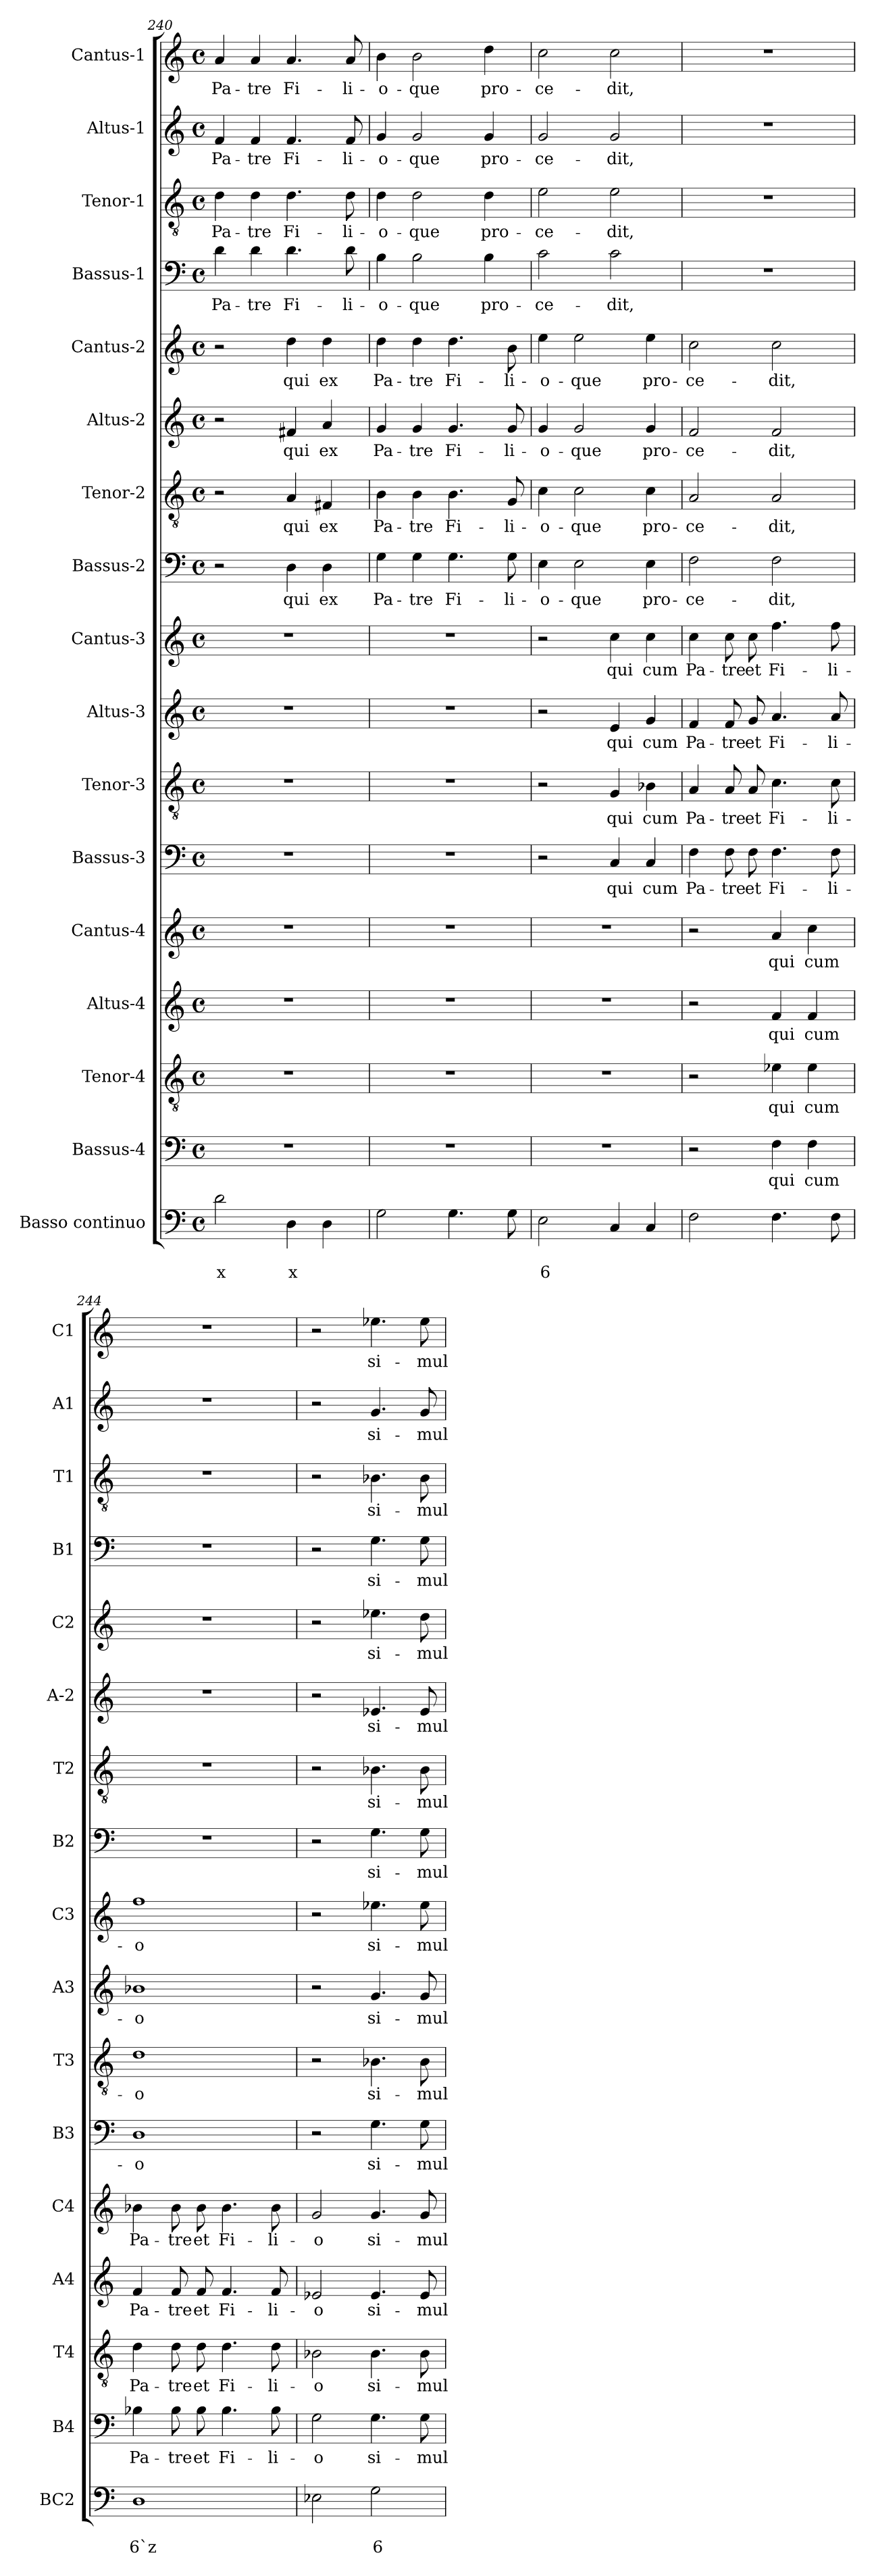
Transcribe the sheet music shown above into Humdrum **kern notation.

**kern	**text	**text	**kern	**text	**kern	**text	**kern	**text	**kern	**text	**kern	**text	**kern	**text	**kern	**text	**kern	**text	**kern	**text	**kern	**text	**kern	**text	**kern	**text	**kern	**text	**kern	**text	**kern	**text	**kern	**text
*part17	*part17	*part17	*part16	*part16	*part15	*part15	*part14	*part14	*part13	*part13	*part12	*part12	*part11	*part11	*part10	*part10	*part9	*part9	*part8	*part8	*part7	*part7	*part6	*part6	*part5	*part5	*part4	*part4	*part3	*part3	*part2	*part2	*part1	*part1
*staff17	*staff17	*staff17	*staff16	*staff16	*staff15	*staff15	*staff14	*staff14	*staff13	*staff13	*staff12	*staff12	*staff11	*staff11	*staff10	*staff10	*staff9	*staff9	*staff8	*staff8	*staff7	*staff7	*staff6	*staff6	*staff5	*staff5	*staff4	*staff4	*staff3	*staff3	*staff2	*staff2	*staff1	*staff1
*I"Basso continuo	*	*	*I"Bassus-4	*	*I"Tenor-4	*	*I"Altus-4	*	*I"Cantus-4	*	*I"Bassus-3	*	*I"Tenor-3	*	*I"Altus-3	*	*I"Cantus-3	*	*I"Bassus-2	*	*I"Tenor-2	*	*I"Altus-2	*	*I"Cantus-2	*	*I"Bassus-1	*	*I"Tenor-1	*	*I"Altus-1	*	*I"Cantus-1	*
*I'BC2	*	*	*I'B4	*	*I'T4	*	*I'A4	*	*I'C4	*	*I'B3	*	*I'T3	*	*I'A3	*	*I'C3	*	*I'B2	*	*I'T2	*	*I'A-2	*	*I'C2	*	*I'B1	*	*I'T1	*	*I'A1	*	*I'C1	*
!!LO:PB:g=z
*clefF4	*	*	*clefF4	*	*clefGv2	*	*clefG2	*	*clefG2	*	*clefF4	*	*clefGv2	*	*clefG2	*	*clefG2	*	*clefF4	*	*clefGv2	*	*clefG2	*	*clefG2	*	*clefF4	*	*clefGv2	*	*clefG2	*	*clefG2	*
*k[]	*	*	*k[]	*	*k[]	*	*k[]	*	*k[]	*	*k[]	*	*k[]	*	*k[]	*	*k[]	*	*k[]	*	*k[]	*	*k[]	*	*k[]	*	*k[]	*	*k[]	*	*k[]	*	*k[]	*
*C:	*	*	*C:	*	*C:	*	*C:	*	*C:	*	*C:	*	*C:	*	*C:	*	*C:	*	*C:	*	*C:	*	*C:	*	*C:	*	*C:	*	*C:	*	*C:	*	*C:	*
*M4/4	*	*	*M4/4	*	*M4/4	*	*M4/4	*	*M4/4	*	*M4/4	*	*M4/4	*	*M4/4	*	*M4/4	*	*M4/4	*	*M4/4	*	*M4/4	*	*M4/4	*	*M4/4	*	*M4/4	*	*M4/4	*	*M4/4	*
*met(c)	*	*	*met(c)	*	*met(c)	*	*met(c)	*	*met(c)	*	*met(c)	*	*met(c)	*	*met(c)	*	*met(c)	*	*met(c)	*	*met(c)	*	*met(c)	*	*met(c)	*	*met(c)	*	*met(c)	*	*met(c)	*	*met(c)	*
=240	=240	=240	=240	=240	=240	=240	=240	=240	=240	=240	=240	=240	=240	=240	=240	=240	=240	=240	=240	=240	=240	=240	=240	=240	=240	=240	=240	=240	=240	=240	=240	=240	=240	=240
!	!	!LO:LY:b	!	!	!	!	!	!	!	!	!	!	!	!	!	!	!	!	!	!	!	!	!	!	!	!	!	!LO:LY:b	!	!LO:LY:b	!	!LO:LY:b	!	!LO:LY:b
2d\	.	x	1r	.	1r	.	1r	.	1r	.	1r	.	1r	.	1r	.	1r	.	2r	.	2r	.	2r	.	2r	.	4d\	Pa-	4d\	Pa-	4f/	Pa-	4a/	Pa-
!	!	!	!	!	!	!	!	!	!	!	!	!	!	!	!	!	!	!	!	!	!	!	!	!	!	!	!	!LO:LY:b	!	!LO:LY:b	!	!LO:LY:b	!	!LO:LY:b
.	.	.	.	.	.	.	.	.	.	.	.	.	.	.	.	.	.	.	.	.	.	.	.	.	.	.	4d\	-tre	4d\	-tre	4f/	-tre	4a/	-tre
!	!	!LO:LY:b	!	!	!	!	!	!	!	!	!	!	!	!	!	!	!	!	!	!LO:LY:b	!	!LO:LY:b	!	!LO:LY:b	!	!LO:LY:b	!	!LO:LY:b	!	!LO:LY:b	!	!LO:LY:b	!	!LO:LY:b
4D\	.	x	.	.	.	.	.	.	.	.	.	.	.	.	.	.	.	.	4D\	qui	4A/	qui	4f#X/	qui	4dd\	qui	4.d\	Fi-	4.d\	Fi-	4.f/	Fi-	4.a/	Fi-
!	!	!	!	!	!	!	!	!	!	!	!	!	!	!	!	!	!	!	!	!LO:LY:b	!	!LO:LY:b	!	!LO:LY:b	!	!LO:LY:b	!	!	!	!	!	!	!	!
4D\	.	.	.	.	.	.	.	.	.	.	.	.	.	.	.	.	.	.	4D\	ex	4F#X/	ex	4a/	ex	4dd\	ex	.	.	.	.	.	.	.	.
!	!	!	!	!	!	!	!	!	!	!	!	!	!	!	!	!	!	!	!	!	!	!	!	!	!	!	!	!LO:LY:b	!	!LO:LY:b	!	!LO:LY:b	!	!LO:LY:b
.	.	.	.	.	.	.	.	.	.	.	.	.	.	.	.	.	.	.	.	.	.	.	.	.	.	.	8d\	-li-	8d\	-li-	8f/	-li-	8a/	-li-
=241	=241	=241	=241	=241	=241	=241	=241	=241	=241	=241	=241	=241	=241	=241	=241	=241	=241	=241	=241	=241	=241	=241	=241	=241	=241	=241	=241	=241	=241	=241	=241	=241	=241	=241
!	!	!	!	!	!	!	!	!	!	!	!	!	!	!	!	!	!	!	!	!LO:LY:b	!	!LO:LY:b	!	!LO:LY:b	!	!LO:LY:b	!	!LO:LY:b	!	!LO:LY:b	!	!LO:LY:b	!	!LO:LY:b
2G\	.	.	1r	.	1r	.	1r	.	1r	.	1r	.	1r	.	1r	.	1r	.	4G\	Pa-	4B\	Pa-	4g/	Pa-	4dd\	Pa-	4B\	-o-	4d\	-o-	4g/	-o-	4b\	-o-
!	!	!	!	!	!	!	!	!	!	!	!	!	!	!	!	!	!	!	!	!LO:LY:b	!	!LO:LY:b	!	!LO:LY:b	!	!LO:LY:b	!	!LO:LY:b	!	!LO:LY:b	!	!LO:LY:b	!	!LO:LY:b
.	.	.	.	.	.	.	.	.	.	.	.	.	.	.	.	.	.	.	4G\	-tre	4B\	-tre	4g/	-tre	4dd\	-tre	2B\	-que	2d\	-que	2g/	-que	2b\	-que
!	!	!	!	!	!	!	!	!	!	!	!	!	!	!	!	!	!	!	!	!LO:LY:b	!	!LO:LY:b	!	!LO:LY:b	!	!LO:LY:b	!	!	!	!	!	!	!	!
4.G\	.	.	.	.	.	.	.	.	.	.	.	.	.	.	.	.	.	.	4.G\	Fi-	4.B\	Fi-	4.g/	Fi-	4.dd\	Fi-	.	.	.	.	.	.	.	.
!	!	!	!	!	!	!	!	!	!	!	!	!	!	!	!	!	!	!	!	!	!	!	!	!	!	!	!	!LO:LY:b	!	!LO:LY:b	!	!LO:LY:b	!	!LO:LY:b
.	.	.	.	.	.	.	.	.	.	.	.	.	.	.	.	.	.	.	.	.	.	.	.	.	.	.	4B\	pro-	4d\	pro-	4g/	pro-	4dd\	pro-
!	!	!	!	!	!	!	!	!	!	!	!	!	!	!	!	!	!	!	!	!LO:LY:b	!	!LO:LY:b	!	!LO:LY:b	!	!LO:LY:b	!	!	!	!	!	!	!	!
8G\	.	.	.	.	.	.	.	.	.	.	.	.	.	.	.	.	.	.	8G\	-li-	8G/	-li-	8g/	-li-	8b\	-li-	.	.	.	.	.	.	.	.
=242	=242	=242	=242	=242	=242	=242	=242	=242	=242	=242	=242	=242	=242	=242	=242	=242	=242	=242	=242	=242	=242	=242	=242	=242	=242	=242	=242	=242	=242	=242	=242	=242	=242	=242
!	!	!LO:LY:b	!	!	!	!	!	!	!	!	!	!	!	!	!	!	!	!	!	!LO:LY:b	!	!LO:LY:b	!	!LO:LY:b	!	!LO:LY:b	!	!LO:LY:b	!	!LO:LY:b	!	!LO:LY:b	!	!LO:LY:b
2E\	.	6	1r	.	1r	.	1r	.	1r	.	2r	.	2r	.	2r	.	2r	.	4E\	-o-	4c\	-o-	4g/	-o-	4ee\	-o-	2c\	-ce-	2e\	-ce-	2g/	-ce-	2cc\	-ce-
!	!	!	!	!	!	!	!	!	!	!	!	!	!	!	!	!	!	!	!	!LO:LY:b	!	!LO:LY:b	!	!LO:LY:b	!	!LO:LY:b	!	!	!	!	!	!	!	!
.	.	.	.	.	.	.	.	.	.	.	.	.	.	.	.	.	.	.	2E\	-que	2c\	-que	2g/	-que	2ee\	-que	.	.	.	.	.	.	.	.
!	!	!	!	!	!	!	!	!	!	!	!	!LO:LY:b	!	!LO:LY:b	!	!LO:LY:b	!	!LO:LY:b	!	!	!	!	!	!	!	!	!	!LO:LY:b	!	!LO:LY:b	!	!LO:LY:b	!	!LO:LY:b
4C/	.	.	.	.	.	.	.	.	.	.	4C/	qui	4G/	qui	4e/	qui	4cc\	qui	.	.	.	.	.	.	.	.	2c\	-dit,	2e\	-dit,	2g/	-dit,	2cc\	-dit,
!	!	!	!	!	!	!	!	!	!	!	!	!LO:LY:b	!	!LO:LY:b	!	!LO:LY:b	!	!LO:LY:b	!	!LO:LY:b	!	!LO:LY:b	!	!LO:LY:b	!	!LO:LY:b	!	!	!	!	!	!	!	!
4C/	.	.	.	.	.	.	.	.	.	.	4C/	cum	4B-X\	cum	4g/	cum	4cc\	cum	4E\	pro-	4c\	pro-	4g/	pro-	4ee\	pro-	.	.	.	.	.	.	.	.
=243	=243	=243	=243	=243	=243	=243	=243	=243	=243	=243	=243	=243	=243	=243	=243	=243	=243	=243	=243	=243	=243	=243	=243	=243	=243	=243	=243	=243	=243	=243	=243	=243	=243	=243
!	!	!	!	!	!	!	!	!	!	!	!	!LO:LY:b	!	!LO:LY:b	!	!LO:LY:b	!	!LO:LY:b	!	!LO:LY:b	!	!LO:LY:b	!	!LO:LY:b	!	!LO:LY:b	!	!	!	!	!	!	!	!
2F\	.	.	2r	.	2r	.	2r	.	2r	.	4F\	Pa-	4A/	Pa-	4f/	Pa-	4cc\	Pa-	2F\	-ce-	2A/	-ce-	2f/	-ce-	2cc\	-ce-	1r	.	1r	.	1r	.	1r	.
!	!	!	!	!	!	!	!	!	!	!	!	!LO:LY:b	!	!LO:LY:b	!	!LO:LY:b	!	!LO:LY:b	!	!	!	!	!	!	!	!	!	!	!	!	!	!	!	!
.	.	.	.	.	.	.	.	.	.	.	8F\	-tre	8A/	-tre	8f/	-tre	8cc\	-tre	.	.	.	.	.	.	.	.	.	.	.	.	.	.	.	.
!	!	!	!	!	!	!	!	!	!	!	!	!LO:LY:b	!	!LO:LY:b	!	!LO:LY:b	!	!LO:LY:b	!	!	!	!	!	!	!	!	!	!	!	!	!	!	!	!
.	.	.	.	.	.	.	.	.	.	.	8F\	et	8A/	et	8g/	et	8cc\	et	.	.	.	.	.	.	.	.	.	.	.	.	.	.	.	.
!	!	!	!	!LO:LY:b	!	!LO:LY:b	!	!LO:LY:b	!	!LO:LY:b	!	!LO:LY:b	!	!LO:LY:b	!	!LO:LY:b	!	!LO:LY:b	!	!LO:LY:b	!	!LO:LY:b	!	!LO:LY:b	!	!LO:LY:b	!	!	!	!	!	!	!	!
4.F\	.	.	4F\	qui	4e-X\	qui	4f/	qui	4a/	qui	4.F\	Fi-	4.c\	Fi-	4.a/	Fi-	4.ff\	Fi-	2F\	-dit,	2A/	-dit,	2f/	-dit,	2cc\	-dit,	.	.	.	.	.	.	.	.
!	!	!	!	!LO:LY:b	!	!LO:LY:b	!	!LO:LY:b	!	!LO:LY:b	!	!	!	!	!	!	!	!	!	!	!	!	!	!	!	!	!	!	!	!	!	!	!	!
.	.	.	4F\	cum	4e-\	cum	4f/	cum	4cc\	cum	.	.	.	.	.	.	.	.	.	.	.	.	.	.	.	.	.	.	.	.	.	.	.	.
!	!	!	!	!	!	!	!	!	!	!	!	!LO:LY:b	!	!LO:LY:b	!	!LO:LY:b	!	!LO:LY:b	!	!	!	!	!	!	!	!	!	!	!	!	!	!	!	!
8F\	.	.	.	.	.	.	.	.	.	.	8F\	-li-	8c\	-li-	8a/	-li-	8ff\	-li-	.	.	.	.	.	.	.	.	.	.	.	.	.	.	.	.
=244	=244	=244	=244	=244	=244	=244	=244	=244	=244	=244	=244	=244	=244	=244	=244	=244	=244	=244	=244	=244	=244	=244	=244	=244	=244	=244	=244	=244	=244	=244	=244	=244	=244	=244
!	!	!LO:LY:b	!	!LO:LY:b	!	!LO:LY:b	!	!LO:LY:b	!	!LO:LY:b	!	!LO:LY:b	!	!LO:LY:b	!	!LO:LY:b	!	!LO:LY:b	!	!	!	!	!	!	!	!	!	!	!	!	!	!	!	!
1D	.	6`z	4B-X\	Pa-	4d\	Pa-	4f/	Pa-	4b-X\	Pa-	1D	-o	1d	-o	1b-X	-o	1ff	-o	1r	.	1r	.	1r	.	1r	.	1r	.	1r	.	1r	.	1r	.
!	!	!	!	!LO:LY:b	!	!LO:LY:b	!	!LO:LY:b	!	!LO:LY:b	!	!	!	!	!	!	!	!	!	!	!	!	!	!	!	!	!	!	!	!	!	!	!	!
.	.	.	8B-\	-tre	8d\	-tre	8f/	-tre	8b-\	-tre	.	.	.	.	.	.	.	.	.	.	.	.	.	.	.	.	.	.	.	.	.	.	.	.
!	!	!	!	!LO:LY:b	!	!LO:LY:b	!	!LO:LY:b	!	!LO:LY:b	!	!	!	!	!	!	!	!	!	!	!	!	!	!	!	!	!	!	!	!	!	!	!	!
.	.	.	8B-\	et	8d\	et	8f/	et	8b-\	et	.	.	.	.	.	.	.	.	.	.	.	.	.	.	.	.	.	.	.	.	.	.	.	.
!	!	!	!	!LO:LY:b	!	!LO:LY:b	!	!LO:LY:b	!	!LO:LY:b	!	!	!	!	!	!	!	!	!	!	!	!	!	!	!	!	!	!	!	!	!	!	!	!
.	.	.	4.B-\	Fi-	4.d\	Fi-	4.f/	Fi-	4.b-\	Fi-	.	.	.	.	.	.	.	.	.	.	.	.	.	.	.	.	.	.	.	.	.	.	.	.
!	!	!	!	!LO:LY:b	!	!LO:LY:b	!	!LO:LY:b	!	!LO:LY:b	!	!	!	!	!	!	!	!	!	!	!	!	!	!	!	!	!	!	!	!	!	!	!	!
.	.	.	8B-\	-li-	8d\	-li-	8f/	-li-	8b-\	-li-	.	.	.	.	.	.	.	.	.	.	.	.	.	.	.	.	.	.	.	.	.	.	.	.
=245	=245	=245	=245	=245	=245	=245	=245	=245	=245	=245	=245	=245	=245	=245	=245	=245	=245	=245	=245	=245	=245	=245	=245	=245	=245	=245	=245	=245	=245	=245	=245	=245	=245	=245
!	!	!	!	!LO:LY:b	!	!LO:LY:b	!	!LO:LY:b	!	!LO:LY:b	!	!	!	!	!	!	!	!	!	!	!	!	!	!	!	!	!	!	!	!	!	!	!	!
2E-X\	.	.	2G\	-o	2B-X\	-o	2e-X/	-o	2g/	-o	2r	.	2r	.	2r	.	2r	.	2r	.	2r	.	2r	.	2r	.	2r	.	2r	.	2r	.	2r	.
!	!	!LO:LY:b	!	!LO:LY:b	!	!LO:LY:b	!	!LO:LY:b	!	!LO:LY:b	!	!LO:LY:b	!	!LO:LY:b	!	!LO:LY:b	!	!LO:LY:b	!	!LO:LY:b	!	!LO:LY:b	!	!LO:LY:b	!	!LO:LY:b	!	!LO:LY:b	!	!LO:LY:b	!	!LO:LY:b	!	!LO:LY:b
2G\	.	6	4.G\	si-	4.B-\	si-	4.e-/	si-	4.g/	si-	4.G\	si-	4.B-X\	si-	4.g/	si-	4.ee-X\	si-	4.G\	si-	4.B-X\	si-	4.e-X/	si-	4.ee-X\	si-	4.G\	si-	4.B-X\	si-	4.g/	si-	4.ee-X\	si-
!	!	!	!	!LO:LY:b	!	!LO:LY:b	!	!LO:LY:b	!	!LO:LY:b	!	!LO:LY:b	!	!LO:LY:b	!	!LO:LY:b	!	!LO:LY:b	!	!LO:LY:b	!	!LO:LY:b	!	!LO:LY:b	!	!LO:LY:b	!	!LO:LY:b	!	!LO:LY:b	!	!LO:LY:b	!	!LO:LY:b
.	.	.	8G\	-mul	8B-\	-mul	8e-/	-mul	8g/	-mul	8G\	-mul	8B-\	-mul	8g/	-mul	8ee-\	-mul	8G\	-mul	8B-\	-mul	8e-/	-mul	8dd\	-mul	8G\	-mul	8B-\	-mul	8g/	-mul	8ee-\	-mul
=	=	=	=	=	=	=	=	=	=	=	=	=	=	=	=	=	=	=	=	=	=	=	=	=	=	=	=	=	=	=	=	=	=	=
*-	*-	*-	*-	*-	*-	*-	*-	*-	*-	*-	*-	*-	*-	*-	*-	*-	*-	*-	*-	*-	*-	*-	*-	*-	*-	*-	*-	*-	*-	*-	*-	*-	*-	*-
